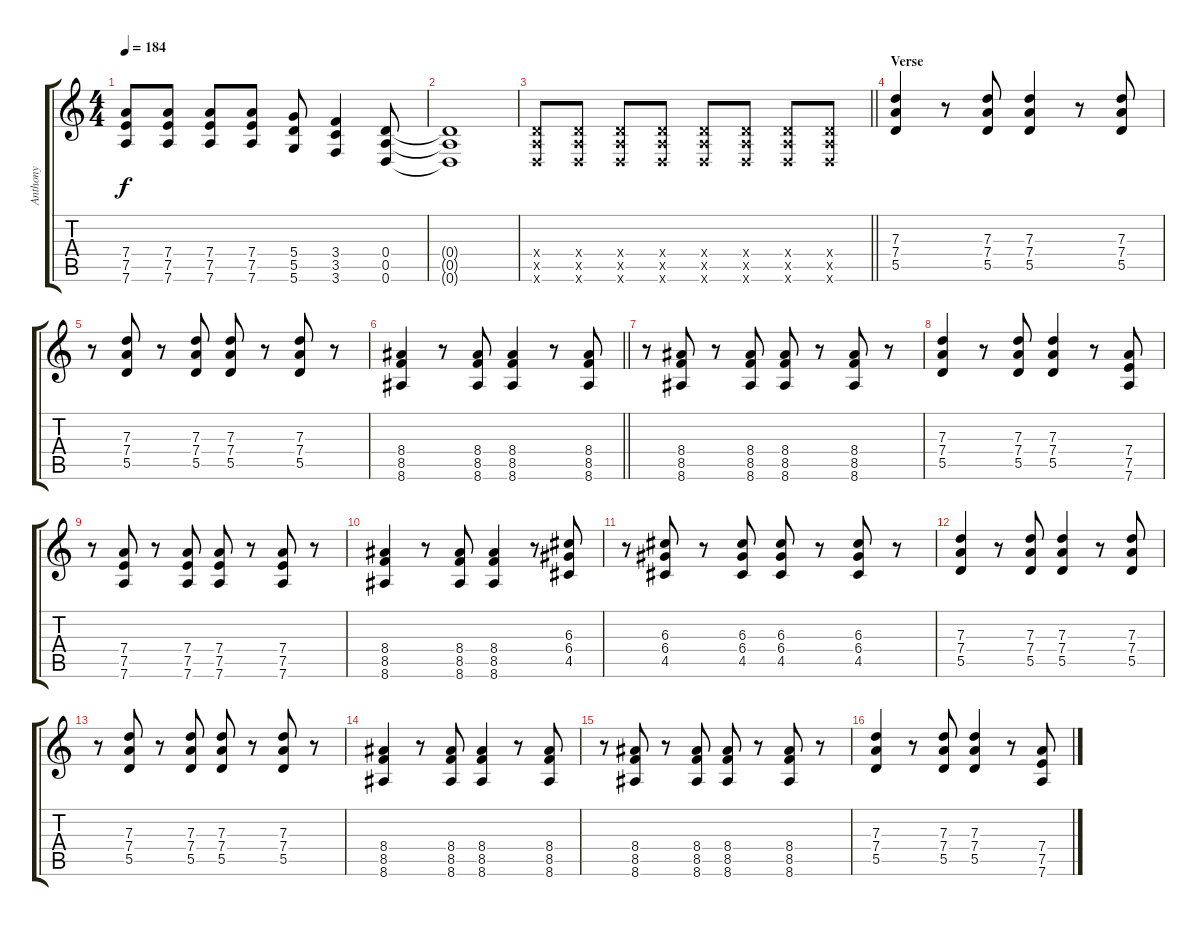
\track ("Anthony" "Anthony") {instrument distortionguitar}
\staff {score tabs}
\tuning (E4 B3 G3 D3 A2 D2) {hide}
\ts (4 4)
\tempo 184
\clef g2
\ks c
(7.4 7.5 7.6).8{dy f} (7.4 7.5 7.6).8 (7.4 7.5 7.6).8 (7.4 7.5 7.6).8 (5.4 5.5 5.6).8 (3.4 3.5 3.6).4 (0.4 0.5 0.6).8 |
(0.4{t} 0.5{t} 0.6{t}).1 |
\barLineRight lightlight
(0.4{x} 0.5{x} 0.6{x}).8 (0.4{x} 0.5{x} 0.6{x}).8 (0.4{x} 0.5{x} 0.6{x}).8 (0.4{x} 0.5{x} 0.6{x}).8 (0.4{x} 0.5{x} 0.6{x}).8 (0.4{x} 0.5{x} 0.6{x}).8 (0.4{x} 0.5{x} 0.6{x}).8 (0.4{x} 0.5{x} 0.6{x}).8 |
\section ("" "Verse")
(7.3 7.4 5.5).4 r.8 (7.3 7.4 5.5).8 (7.3 7.4 5.5).4 r.8 (7.3 7.4 5.5).8 |
r.8 (7.3 7.4 5.5).8 r.8 (7.3 7.4 5.5).8 (7.3 7.4 5.5).8 r.8 (7.3 7.4 5.5).8 r.8 |
\barLineRight lightlight
(8.4 8.5 8.6).4 r.8 (8.4 8.5 8.6).8 (8.4 8.5 8.6).4 r.8 (8.4 8.5 8.6).8 |
r.8 (8.4 8.5 8.6).8 r.8 (8.4 8.5 8.6).8 (8.4 8.5 8.6).8 r.8 (8.4 8.5 8.6).8 r.8 |
(7.3 7.4 5.5).4 r.8 (7.3 7.4 5.5).8 (7.3 7.4 5.5).4 r.8 (7.4 7.5 7.6).8 |
r.8 (7.4 7.5 7.6).8 r.8 (7.4 7.5 7.6).8 (7.4 7.5 7.6).8 r.8 (7.4 7.5 7.6).8 r.8 |
(8.4 8.5 8.6).4 r.8 (8.4 8.5 8.6).8 (8.4 8.5 8.6).4 r.8 (6.3 6.4 4.5).8 |
r.8 (6.3 6.4 4.5).8 r.8 (6.3 6.4 4.5).8 (6.3 6.4 4.5).8 r.8 (6.3 6.4 4.5).8 r.8 |
(7.3 7.4 5.5).4 r.8 (7.3 7.4 5.5).8 (7.3 7.4 5.5).4 r.8 (7.3 7.4 5.5).8 |
r.8 (7.3 7.4 5.5).8 r.8 (7.3 7.4 5.5).8 (7.3 7.4 5.5).8 r.8 (7.3 7.4 5.5).8 r.8 |
(8.4 8.5 8.6).4 r.8 (8.4 8.5 8.6).8 (8.4 8.5 8.6).4 r.8 (8.4 8.5 8.6).8 |
r.8 (8.4 8.5 8.6).8 r.8 (8.4 8.5 8.6).8 (8.4 8.5 8.6).8 r.8 (8.4 8.5 8.6).8 r.8 |
(7.3 7.4 5.5).4 r.8 (7.3 7.4 5.5).8 (7.3 7.4 5.5).4 r.8 (7.4 7.5 7.6).8
